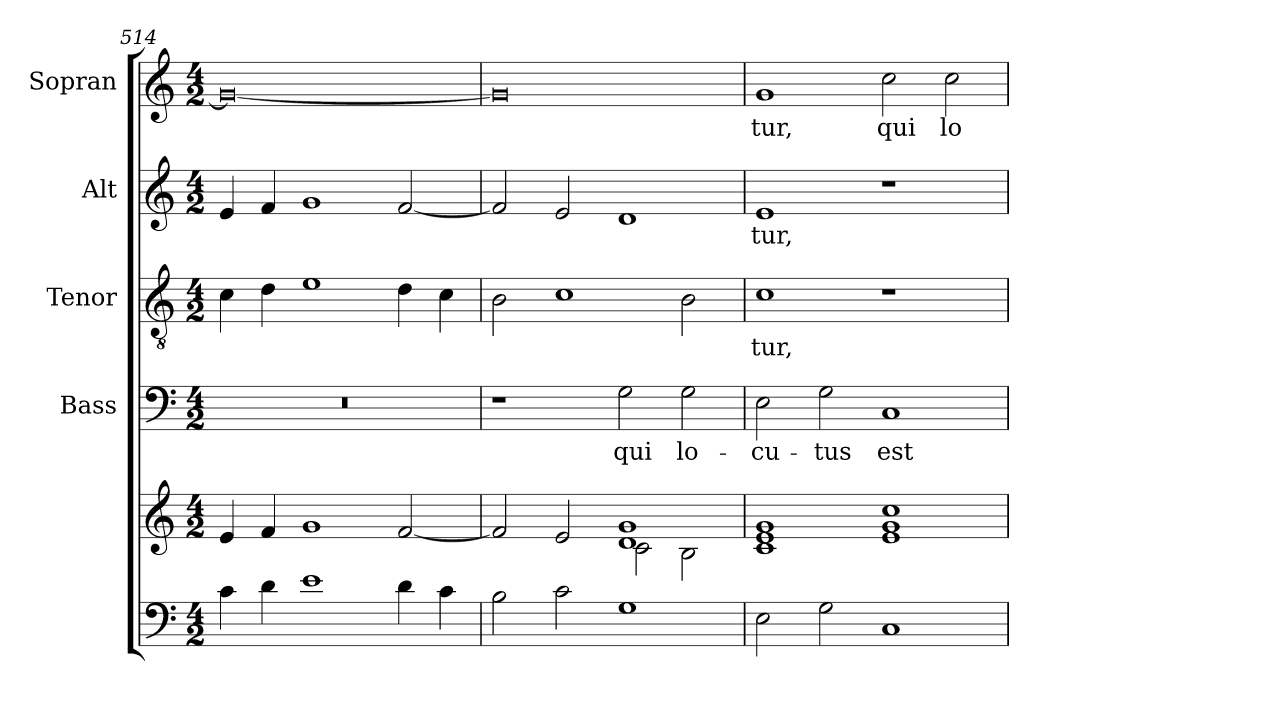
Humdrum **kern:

**kern	**kern	**kern	**text	**kern	**text	**kern	**text	**kern	**text
*part5	*part5	*part4	*part4	*part3	*part3	*part2	*part2	*part1	*part1
*staff6	*staff5	*staff4	*staff4	*staff3	*staff3	*staff2	*staff2	*staff1	*staff1
*	*	*I"Bass	*	*I"Tenor	*	*I"Alt	*	*I"Sopran	*
*	*	*I'B.	*	*I'T.	*	*I'A.	*	*I'S.	*
*clefF4	*clefG2	*clefF4	*	*clefGv2	*	*clefG2	*	*clefG2	*
*k[]	*k[]	*k[]	*	*k[]	*	*k[]	*	*k[]	*
*C:	*C:	*C:	*	*C:	*	*C:	*	*C:	*
*M4/2	*M4/2	*M4/2	*	*M4/2	*	*M4/2	*	*M4/2	*
=514	=514	=514	=514	=514	=514	=514	=514	=514	=514
4c\	4e/	0r	.	4c\	.	4e/	.	0g_	.
4d\	4f/	.	.	4d\	.	4f/	.	.	.
1e	1g	.	.	1e	.	1g	.	.	.
4d\	[2f/	.	.	4d\	.	[2f/	.	.	.
4c\	.	.	.	4c\	.	.	.	.	.
=515	=515	=515	=515	=515	=515	=515	=515	=515	=515
*	*^	*	*	*	*	*	*	*	*
2B\	2f/]	1ryy	1r	.	2B\	.	2f/]	.	0g]	.
2c\	2e/	.	.	.	1c	.	2e/	.	.	.
!	!	!	!	!LO:LY:b	!	!	!	!	!	!
1G	1d 1g	2c\	2G\	qui	.	.	1d	.	.	.
!	!	!	!	!LO:LY:b	!	!	!	!	!	!
.	.	2B\	2G\	lo-	2B\	.	.	.	.	.
=516	=516	=516	=516	=516	=516	=516	=516	=516	=516	=516
!	!	!	!	!LO:LY:b	!	!LO:LY:b	!	!LO:LY:b	!	!LO:LY:b
*	*v	*v	*	*	*	*	*	*	*	*
2E\	1c 1e 1g	2E\	-cu-	1c	-tur,	1e	-tur,	1g	-tur,
!	!	!	!LO:LY:b	!	!	!	!	!	!
2G\	.	2G\	-tus	.	.	.	.	.	.
!	!	!	!LO:LY:b	!	!	!	!	!	!LO:LY:b
1C	1e 1g 1cc	1C	est	1r	.	1r	.	2cc\	qui
!	!	!	!	!	!	!	!	!	!LO:LY:b
.	.	.	.	.	.	.	.	2cc\	lo-
=	=	=	=	=	=	=	=	=	=
*-	*-	*-	*-	*-	*-	*-	*-	*-	*-
